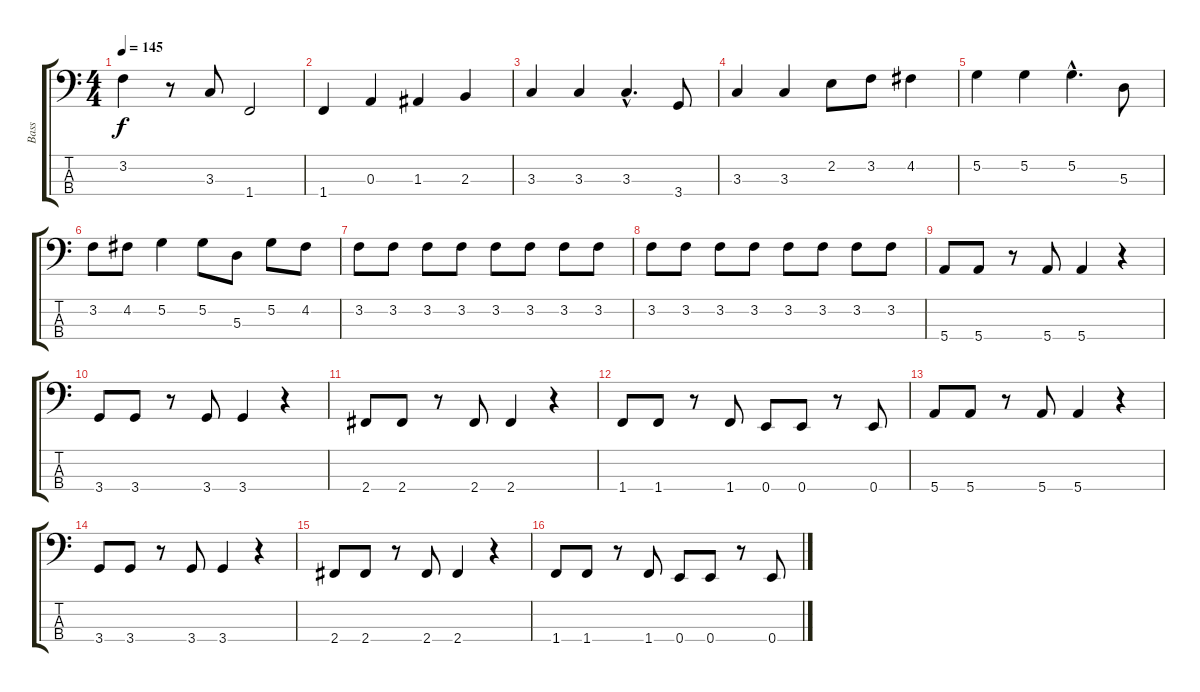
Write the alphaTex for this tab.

\track ("Bass" "Bass") {instrument fretlessbass}
\staff {score tabs}
\tuning (G2 D2 A1 E1) {hide}
\ts (4 4)
\tempo 145
\clef f4
\ks c
3.2.4{dy f} r.8 3.3.8 1.4.2 |
1.4.4 0.3.4 1.3.4 2.3.4 |
3.3.4 3.3.4 3.3{hac}.4{d} 3.4.8 |
3.3.4 3.3.4 2.2.8 3.2.8 4.2.4 |
5.2.4 5.2.4 5.2{hac}.4{d} 5.3.8 |
3.2.8 4.2.8 5.2.4 5.2.8 5.3.8 5.2.8 4.2.8 |
3.2.8 3.2.8 3.2.8 3.2.8 3.2.8 3.2.8 3.2.8 3.2.8 |
3.2.8 3.2.8 3.2.8 3.2.8 3.2.8 3.2.8 3.2.8 3.2.8 |
5.4.8 5.4.8 r.8 5.4.8 5.4.4 r.4 |
3.4.8 3.4.8 r.8 3.4.8 3.4.4 r.4 |
2.4.8 2.4.8 r.8 2.4.8 2.4.4 r.4 |
1.4.8 1.4.8 r.8 1.4.8 0.4.8 0.4.8 r.8 0.4.8 |
5.4.8 5.4.8 r.8 5.4.8 5.4.4 r.4 |
3.4.8 3.4.8 r.8 3.4.8 3.4.4 r.4 |
2.4.8 2.4.8 r.8 2.4.8 2.4.4 r.4 |
1.4.8 1.4.8 r.8 1.4.8 0.4.8 0.4.8 r.8 0.4.8
